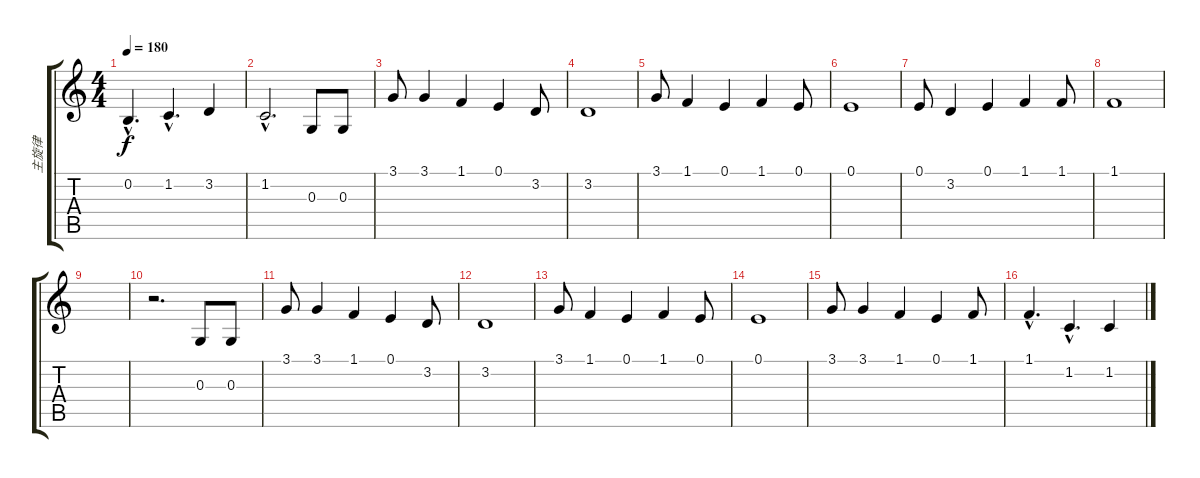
\track ("主旋律" "主旋律") {instrument honkytonkpiano}
\staff {score tabs}
\tuning (E4 B3 G3 D3 A2 E2) {hide}
\ts (4 4)
\tempo 180
\clef g2
\ks c
0.2{hac}.4{d dy f} 1.2{hac}.4{d} 3.2.4 |
1.2{hac}.2{d} 0.3.8 0.3.8 |
3.1.8 3.1.4 1.1.4 0.1.4 3.2.8 |
3.2.1 |
3.1.8 1.1.4 0.1.4 1.1.4 0.1.8 |
0.1.1 |
0.1.8 3.2.4 0.1.4 1.1.4 1.1.8 |
1.1.1 |
|
r.2{d} 0.3.8 0.3.8 |
3.1.8 3.1.4 1.1.4 0.1.4 3.2.8 |
3.2.1 |
3.1.8 1.1.4 0.1.4 1.1.4 0.1.8 |
0.1.1 |
3.1.8 3.1.4 1.1.4 0.1.4 1.1.8 |
1.1{hac}.4{d} 1.2{hac}.4{d} 1.2.4
